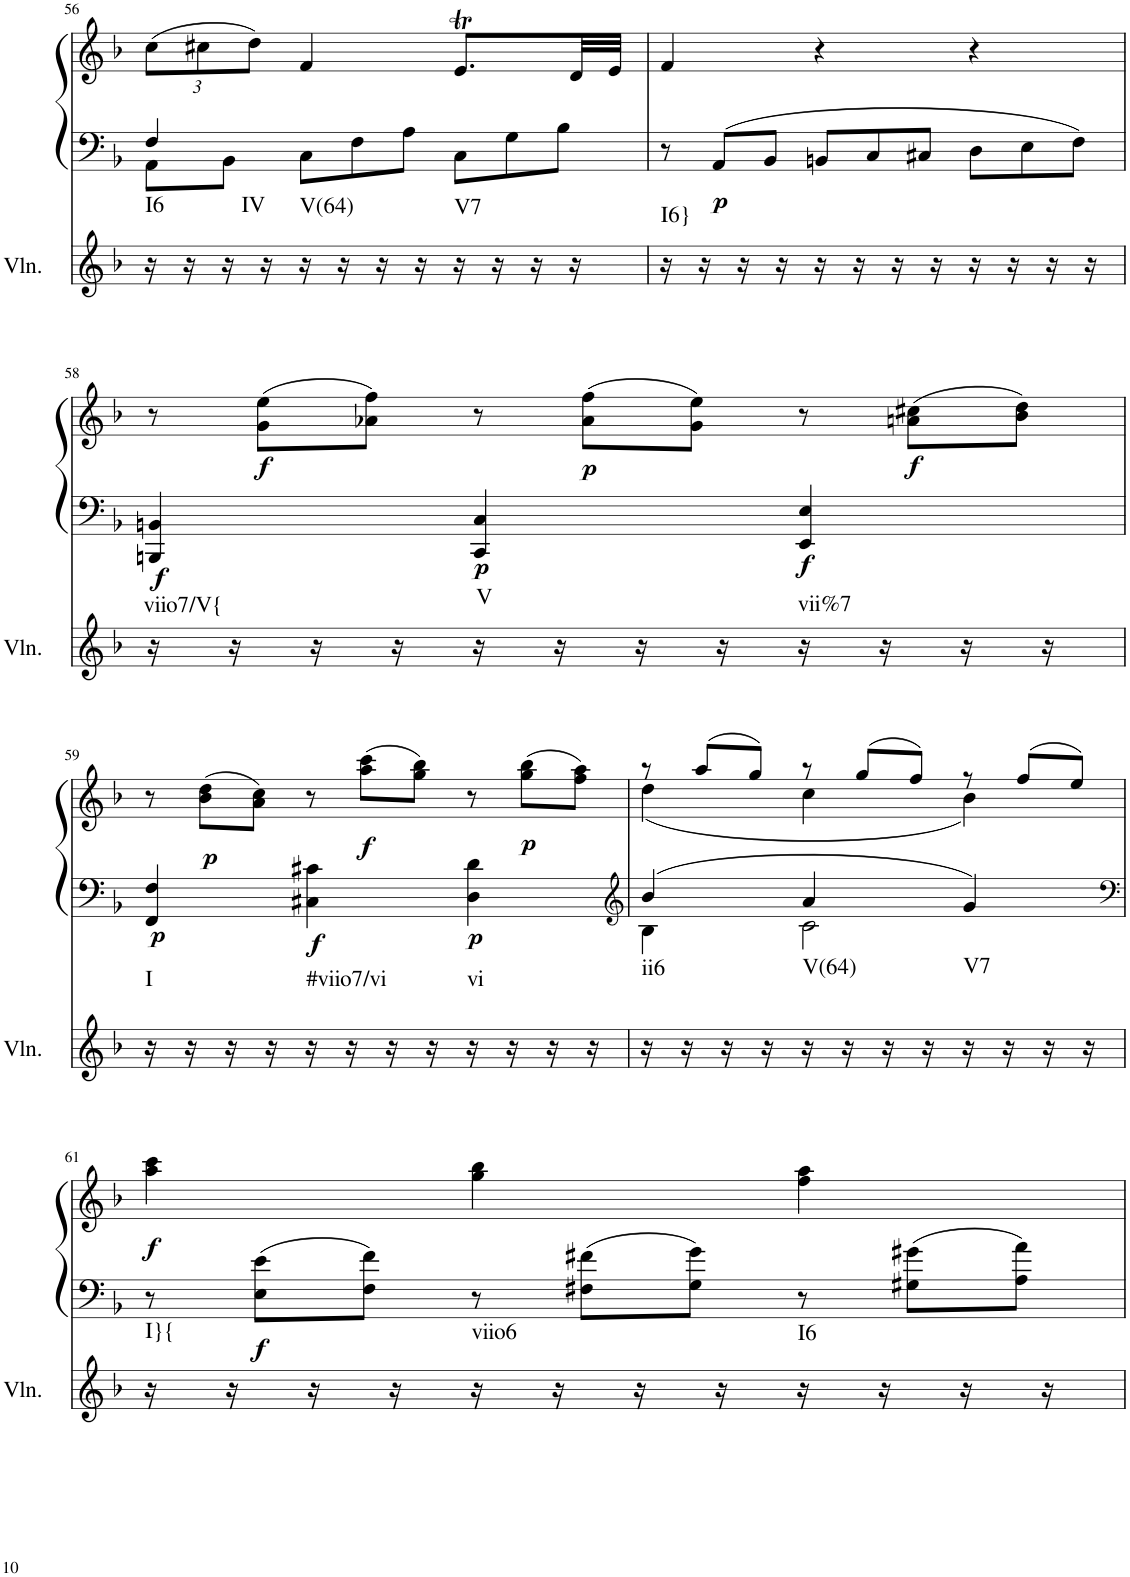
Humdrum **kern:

**kern	**harte	**kern	**kern	**dynam
*part2	*part2	*part1	*part1	*part1
*staff3	*	*staff2	*staff1	*staff1/2
*I"Violin	*	*I"Klavier linke Hand	*	*
*I'Vln.	*	*	*	*
!!LO:PB:g=z
*clefG2	*	*clefF4	*clefG2	*
*k[b-]	*	*k[b-]	*k[b-]	*
*M3/4	*	*M3/4	*M3/4	*
=56	=56	=56	=56	=56
*	*	*^	*	*
*	*	*	*	*Xbrackettup	*
!	!LO:H:kt=I6	!	!	!	!
16r	N	4F/	8AA\L	(12cc\L	.
16r	.	.	.	.	.
.	.	.	.	12cc#X\	.
!	!LO:H:kt=IV	!	!	!	!
16r	N	.	8BB-\J	.	.
.	.	.	.	12dd\J)	.
16r	.	.	.	.	.
*	*	*Xbrackettup	*	*	*
!	!LO:H:kt=V(64)	!	!	!	!
16r	N	12C\L	2ryy	4f/	.
16r	.	.	.	.	.
.	.	12F\	.	.	.
16r	.	.	.	.	.
.	.	12A\J	.	.	.
16r	.	.	.	.	.
!	!LO:H:kt=V7	!	!	!	!
16r	N	12C\L	.	8.et/L	.
16r	.	.	.	.	.
.	.	12G\	.	.	.
16r	.	.	.	.	.
.	.	12B-\J	.	.	.
16r	.	.	.	32d/LL	.
.	.	.	.	32e/JJJ	.
*	*	*v	*v	*	*
=57	=57	=57	=57	=57
*	*	*brackettup	*	*
!	!LO:H:kt=I6}	!	!	!
16r	N	12r	4f/	.
16r	.	.	.	.
!	!	!	!	!LO:DY:b=2
.	.	12AA/L	.	p
16r	.	.	.	.
.	.	12BB-/J	.	.
16r	.	.	.	.
*	*	*Xbrackettup	*	*
16r	.	12BBn/L	4r	.
16r	.	.	.	.
.	.	12C/	.	.
16r	.	.	.	.
.	.	12C#X/J	.	.
16r	.	.	.	.
16r	.	12D\L	4r	.
16r	.	.	.	.
.	.	12E\	.	.
16r	.	.	.	.
.	.	12F\J	.	.
16r	.	.	.	.
!!LO:LB:g=z
=58	=58	=58	=58	=58
*	*	*	*brackettup	*
!	!LO:H:kt=viio7/V{	!	!	!LO:DY:b=2
16r	N	4BBBn/ 4BBn/	12r	f
16r	.	.	.	.
!	!	!	!	!LO:DY:b
.	.	.	(12g\ 12ee\L	f
16r	.	.	.	.
.	.	.	12a-X\ 12ff\J)	.
16r	.	.	.	.
!	!LO:H:kt=V	!	!	!LO:DY:b=2
16r	N	4CC/ 4C/	12r	p
16r	.	.	.	.
!	!	!	!	!LO:DY:b
.	.	.	(12a-\ 12ff\L	p
16r	.	.	.	.
.	.	.	12g\ 12ee\J)	.
16r	.	.	.	.
!	!LO:H:kt=vii%7	!	!	!LO:DY:b=2
16r	N	4EE/ 4E/	12r	f
16r	.	.	.	.
!	!	!	!	!LO:DY:b
.	.	.	(12an\ 12cc#X\L	f
16r	.	.	.	.
.	.	.	12b-\ 12dd\J)	.
16r	.	.	.	.
!!LO:LB:g=z
=59	=59	=59	=59	=59
!	!LO:H:kt=I	!	!	!LO:DY:b=2
16r	N	4FF/ 4F/	12r	p
16r	.	.	.	.
!	!	!	!	!LO:DY:b
.	.	.	(12b-\ 12dd\L	p
16r	.	.	.	.
.	.	.	12a\ 12cc\J)	.
16r	.	.	.	.
!	!LO:H:kt=#viio7/vi	!	!	!LO:DY:b=2
16r	N	4C#X\ 4c#X\	12r	f
16r	.	.	.	.
!	!	!	!	!LO:DY:b
.	.	.	(12aa\ 12ccc\L	f
16r	.	.	.	.
.	.	.	12gg\ 12bb-\J)	.
16r	.	.	.	.
!	!LO:H:kt=vi	!	!	!LO:DY:b=2
16r	N	4D\ 4d\	12r	p
16r	.	.	.	.
!	!	!	!	!LO:DY:b
.	.	.	(12gg\ 12bb-\L	p
16r	.	.	.	.
.	.	.	12ff\ 12aa\J)	.
16r	.	.	.	.
=60	=60	=60	=60	=60
*	*	*clefG2	*	*
*	*	*^	*^	*
!	!LO:H:kt=ii6	!	!	!	!	!
16r	N	4b-/	4B-\	12r	(4dd\	.
16r	.	.	.	.	.	.
.	.	.	.	(12aa/L	.	.
16r	.	.	.	.	.	.
.	.	.	.	12gg/J)	.	.
16r	.	.	.	.	.	.
!	!LO:H:kt=V(64)	!	!	!	!	!
16r	N	4a/	2c\	12r	4cc\	.
16r	.	.	.	.	.	.
.	.	.	.	(12gg/L	.	.
16r	.	.	.	.	.	.
.	.	.	.	12ff/J)	.	.
16r	.	.	.	.	.	.
!	!LO:H:kt=V7	!	!	!	!	!
16r	N	4g/	.	12r	4b-\)	.
16r	.	.	.	.	.	.
.	.	.	.	(12ff/L	.	.
16r	.	.	.	.	.	.
.	.	.	.	12ee/J)	.	.
16r	.	.	.	.	.	.
*	*	*v	*v	*	*	*
*	*	*	*v	*v	*
!!LO:LB:g=z
=61	=61	=61	=61	=61
*	*	*clefF4	*	*
*	*	*brackettup	*	*
!	!LO:H:kt=I}{	!	!	!LO:DY:b
16r	N	12r	4aa\ 4ccc\	f
16r	.	.	.	.
!	!	!	!	!LO:DY:b=2
.	.	12E\ 12e\L	.	f
16r	.	.	.	.
.	.	12F\ 12f\J	.	.
16r	.	.	.	.
!	!LO:H:kt=viio6	!	!	!
16r	N	12r	4gg\ 4bb-\	.
16r	.	.	.	.
.	.	12F#X\ 12f#X\L	.	.
16r	.	.	.	.
.	.	12G\ 12g\J	.	.
16r	.	.	.	.
!	!LO:H:kt=I6	!	!	!
16r	N	12r	4ff\ 4aa\	.
16r	.	.	.	.
.	.	12G#X\ 12g#X\L	.	.
16r	.	.	.	.
.	.	12A\ 12a\J	.	.
16r	.	.	.	.
=	=	=	=	=
*-	*-	*-	*-	*-
